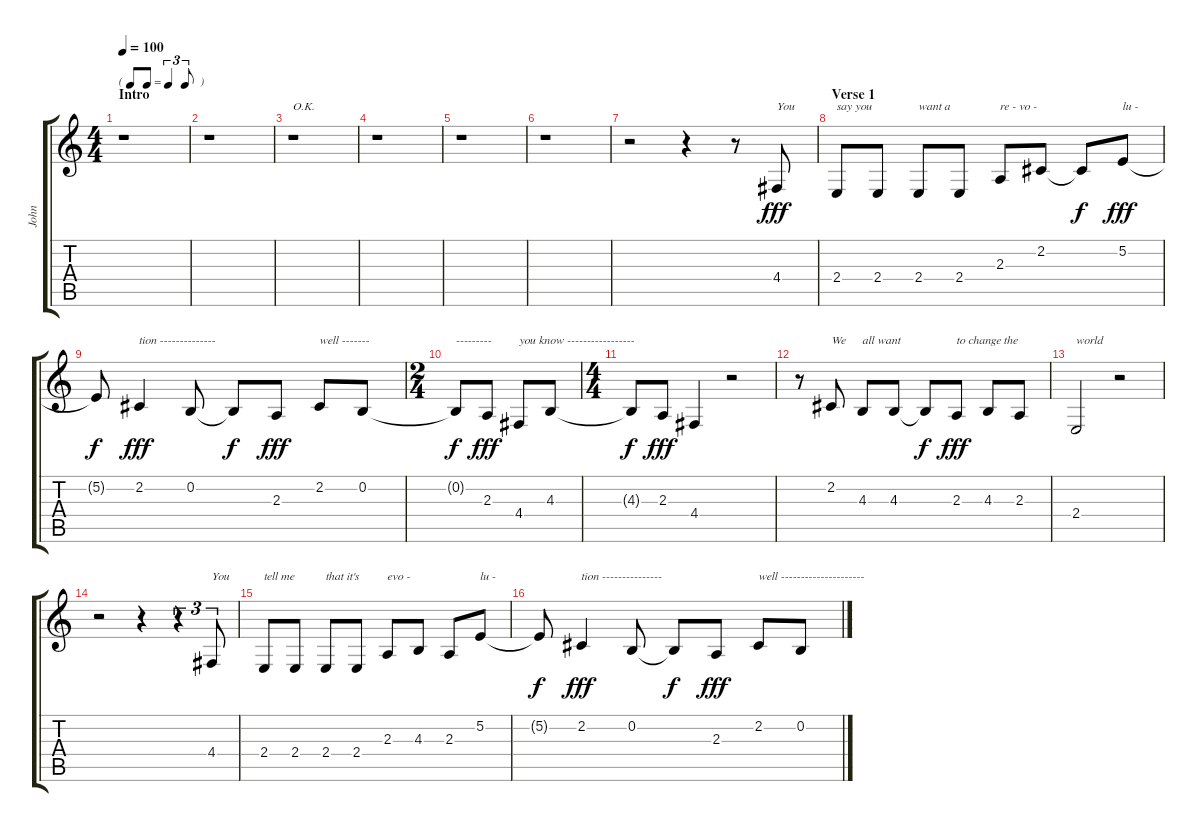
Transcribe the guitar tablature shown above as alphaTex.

\track ("John" "John") {instrument clarinet}
\staff {score tabs}
\tuning (E4 B3 G3 D3 A2 E2) {hide}
\ts (4 4)
\tf triplet8th
\section ("" "Intro")
\tempo 100
\clef g2
\ks c
r.1{dy fff instrument clarinet} |
r.1 |
r.1{txt "O.K."} |
r.1 |
r.1 |
r.1 |
r.2 r.4 r.8 4.4.8{txt "You"} |
\section ("" "Verse 1")
2.4.8{txt "say you"} 2.4.8 2.4.8{txt "want a"} 2.4.8 2.3.8{txt "re - vo -"} 2.2.8 2.2{t}.8{dy f} 5.2.8{txt "lu -" dy fff} |
5.2{t}.8{dy f} 2.2.4{txt "tion --------------" dy fff} 0.2.8 0.2{t}.8{dy f} 2.3.8{dy fff} 2.2.8{txt "well -------"} 0.2.8 |
\ts (2 4)
0.2{t}.8{txt "---------" dy f} 2.3.8{dy fff} 4.4.8{txt "you know -----------------"} 4.3.8 |
\ts (4 4)
4.3{t}.8{dy f} 2.3.8{dy fff} 4.4.4 r.2 |
r.8 2.2.8{txt "We"} 4.3.8{txt "all want"} 4.3.8 4.3{t}.8{dy f} 2.3.8{txt "to change the" dy fff} 4.3.8 2.3.8 |
2.4.2{txt "world"} r.2 |
r.2 r.4 r.4{tu (3 2)} 4.4.8{tu (3 2) txt "You"} |
2.4.8{txt "tell me"} 2.4.8 2.4.8{txt "that it's"} 2.4.8 2.3.8{txt "evo -"} 4.3.8 2.3.8 5.2.8{txt "lu -"} |
5.2{t}.8{dy f} 2.2.4{txt "tion ---------------" dy fff} 0.2.8 0.2{t}.8{dy f} 2.3.8{dy fff} 2.2.8{txt "well ---------------------"} 0.2.8
